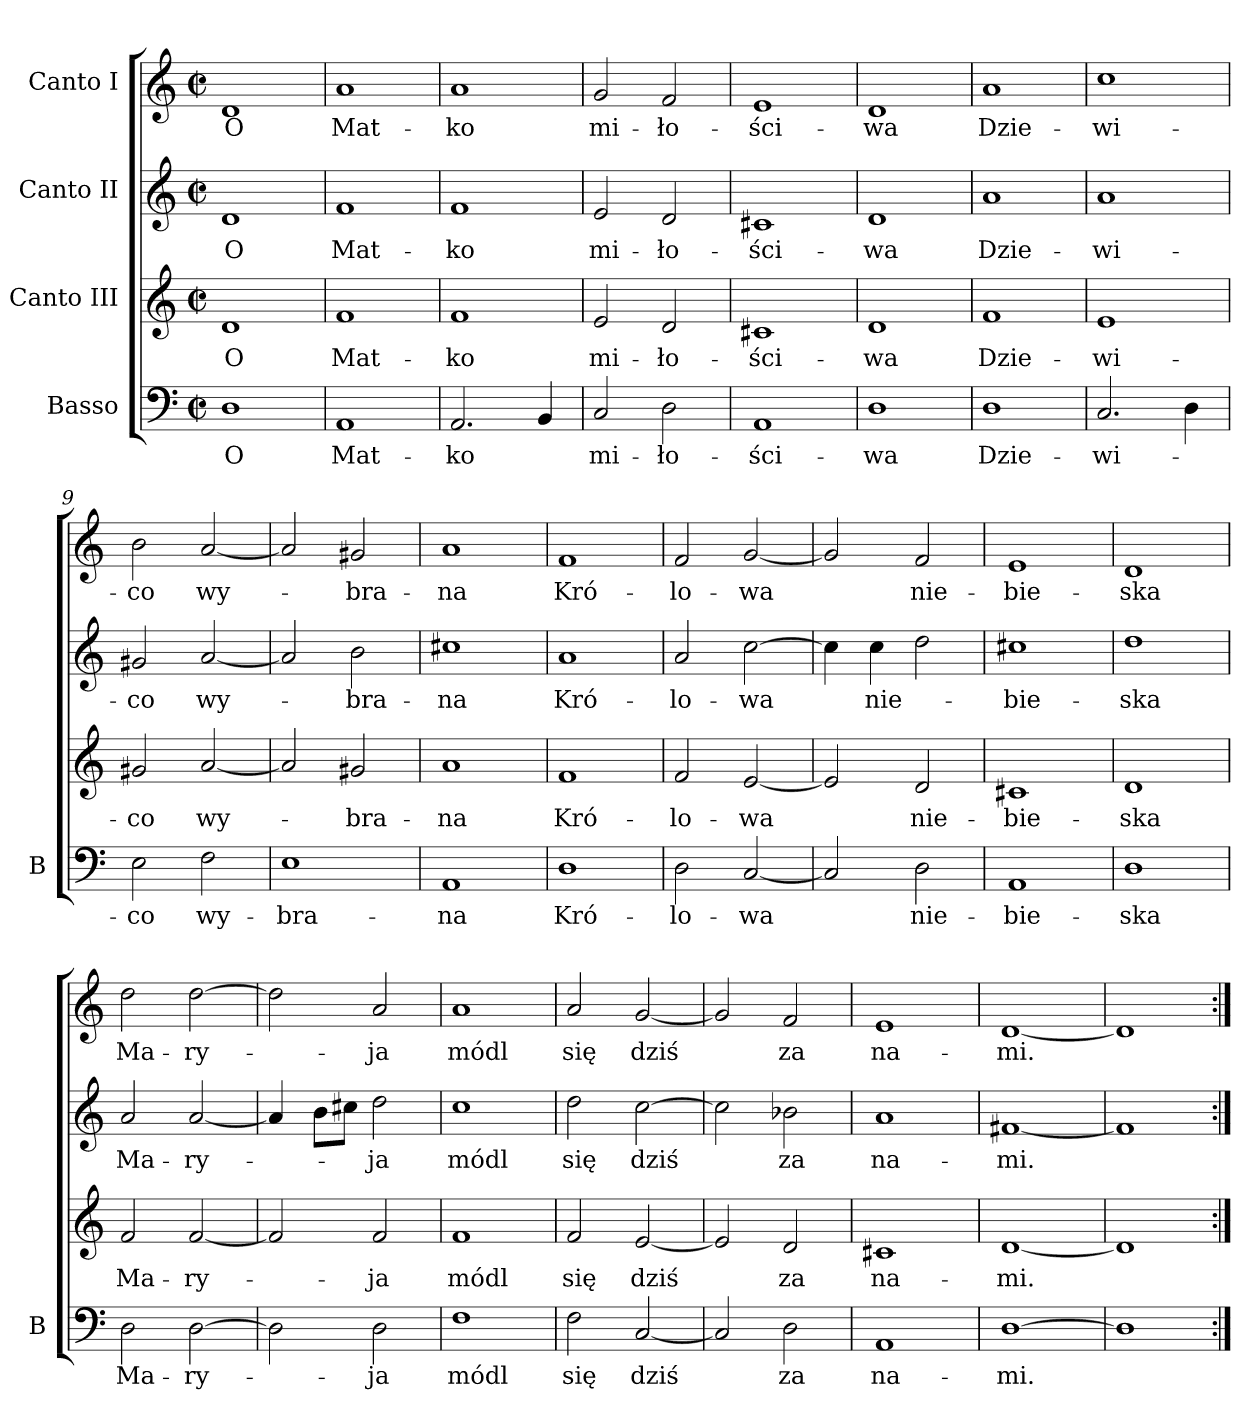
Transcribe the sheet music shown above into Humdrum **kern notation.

**kern	**text	**kern	**text	**kern	**text	**kern	**text
*part4	*part4	*part3	*part3	*part2	*part2	*part1	*part1
*staff4	*staff4	*staff3	*staff3	*staff2	*staff2	*staff1	*staff1
*I"Basso	*	*I"Canto III	*	*I"Canto II	*	*I"Canto I	*
*I'B	*	*	*	*	*	*	*
*clefF4	*	*clefG2	*	*clefG2	*	*clefG2	*
*k[]	*	*k[]	*	*k[]	*	*k[]	*
*M2/2	*	*M2/2	*	*M2/2	*	*M2/2	*
*met(c|)	*	*met(c|)	*	*met(c|)	*	*met(c|)	*
=1	=1	=1	=1	=1	=1	=1	=1
1D	O	1d	O	1d	O	1d	O
=2	=2	=2	=2	=2	=2	=2	=2
1AA	Mat-	1f	Mat-	1f	Mat-	1a	Mat-
=3	=3	=3	=3	=3	=3	=3	=3
2.AA/	-ko	1f	-ko	1f	-ko	1a	-ko
4BB/	.	.	.	.	.	.	.
=4	=4	=4	=4	=4	=4	=4	=4
2C/	mi-	2e/	mi-	2e/	mi-	2g/	mi-
2D\	-ło-	2d/	-ło-	2d/	-ło-	2f/	-ło-
=5	=5	=5	=5	=5	=5	=5	=5
1AA	-ści-	1c#X	-ści-	1c#X	-ści-	1e	-ści-
=6	=6	=6	=6	=6	=6	=6	=6
1D	-wa	1d	-wa	1d	-wa	1d	-wa
=7	=7	=7	=7	=7	=7	=7	=7
1D	Dzie-	1f	Dzie-	1a	Dzie-	1a	Dzie-
=8	=8	=8	=8	=8	=8	=8	=8
2.C/	-wi-	1e	-wi-	1a	-wi-	1cc	-wi-
4D\	.	.	.	.	.	.	.
=9	=9	=9	=9	=9	=9	=9	=9
2E\	-co	2g#X/	-co	2g#X/	-co	2b\	-co
2F\	wy-	[2a/	wy-	[2a/	wy-	[2a/	wy-
=10	=10	=10	=10	=10	=10	=10	=10
1E	-bra-	2a/]	.	2a/]	.	2a/]	.
.	.	2g#X/	-bra-	2b\	-bra-	2g#X/	-bra-
=11	=11	=11	=11	=11	=11	=11	=11
1AA	-na	1a	-na	1cc#X	-na	1a	-na
=12	=12	=12	=12	=12	=12	=12	=12
1D	Kró-	1f	Kró-	1a	Kró-	1f	Kró-
=13	=13	=13	=13	=13	=13	=13	=13
2D\	-lo-	2f/	-lo-	2a/	-lo-	2f/	-lo-
[2C/	-wa	[2e/	-wa	[2cc\	-wa	[2g/	-wa
=14	=14	=14	=14	=14	=14	=14	=14
2C/]	.	2e/]	.	4cc\]	.	2g/]	.
.	.	.	.	4cc\	nie-	.	.
2D\	nie-	2d/	nie-	2dd\	.	2f/	nie-
=15	=15	=15	=15	=15	=15	=15	=15
1AA	-bie-	1c#X	-bie-	1cc#X	-bie-	1e	-bie-
=16	=16	=16	=16	=16	=16	=16	=16
1D	-ska	1d	-ska	1dd	-ska	1d	-ska
=	=	=	=	=	=	=	=
2D\	Ma-	2f/	Ma-	2a/	Ma-	2dd\	Ma-
[2D\	-ry-	[2f/	-ry-	[2a/	-ry-	[2dd\	-ry-
=18	=18	=18	=18	=18	=18	=18	=18
2D\]	.	2f/]	.	4a/]	.	2dd\]	.
.	.	.	.	8b\L	.	.	.
.	.	.	.	8cc#X\J	.	.	.
2D\	-ja	2f/	-ja	2dd\	-ja	2a/	-ja
=19	=19	=19	=19	=19	=19	=19	=19
1F	módl	1f	módl	1cc	módl	1a	módl
=20	=20	=20	=20	=20	=20	=20	=20
2F\	się	2f/	się	2dd\	się	2a/	się
[2C/	dziś	[2e/	dziś	[2cc\	dziś	[2g/	dziś
=21	=21	=21	=21	=21	=21	=21	=21
2C/]	.	2e/]	.	2cc\]	.	2g/]	.
2D\	za	2d/	za	2b-X\	za	2f/	za
=22	=22	=22	=22	=22	=22	=22	=22
1AA	na-	1c#X	na-	1a	na-	1e	na-
=23	=23	=23	=23	=23	=23	=23	=23
[1D	-mi.	[1d	-mi.	[1f#X	-mi.	[1d	-mi.
=24	=24	=24	=24	=24	=24	=24	=24
1D]	.	1d]	.	1f#]	.	1d]	.
=:|!	=:|!	=:|!	=:|!	=:|!	=:|!	=:|!	=:|!
*-	*-	*-	*-	*-	*-	*-	*-
